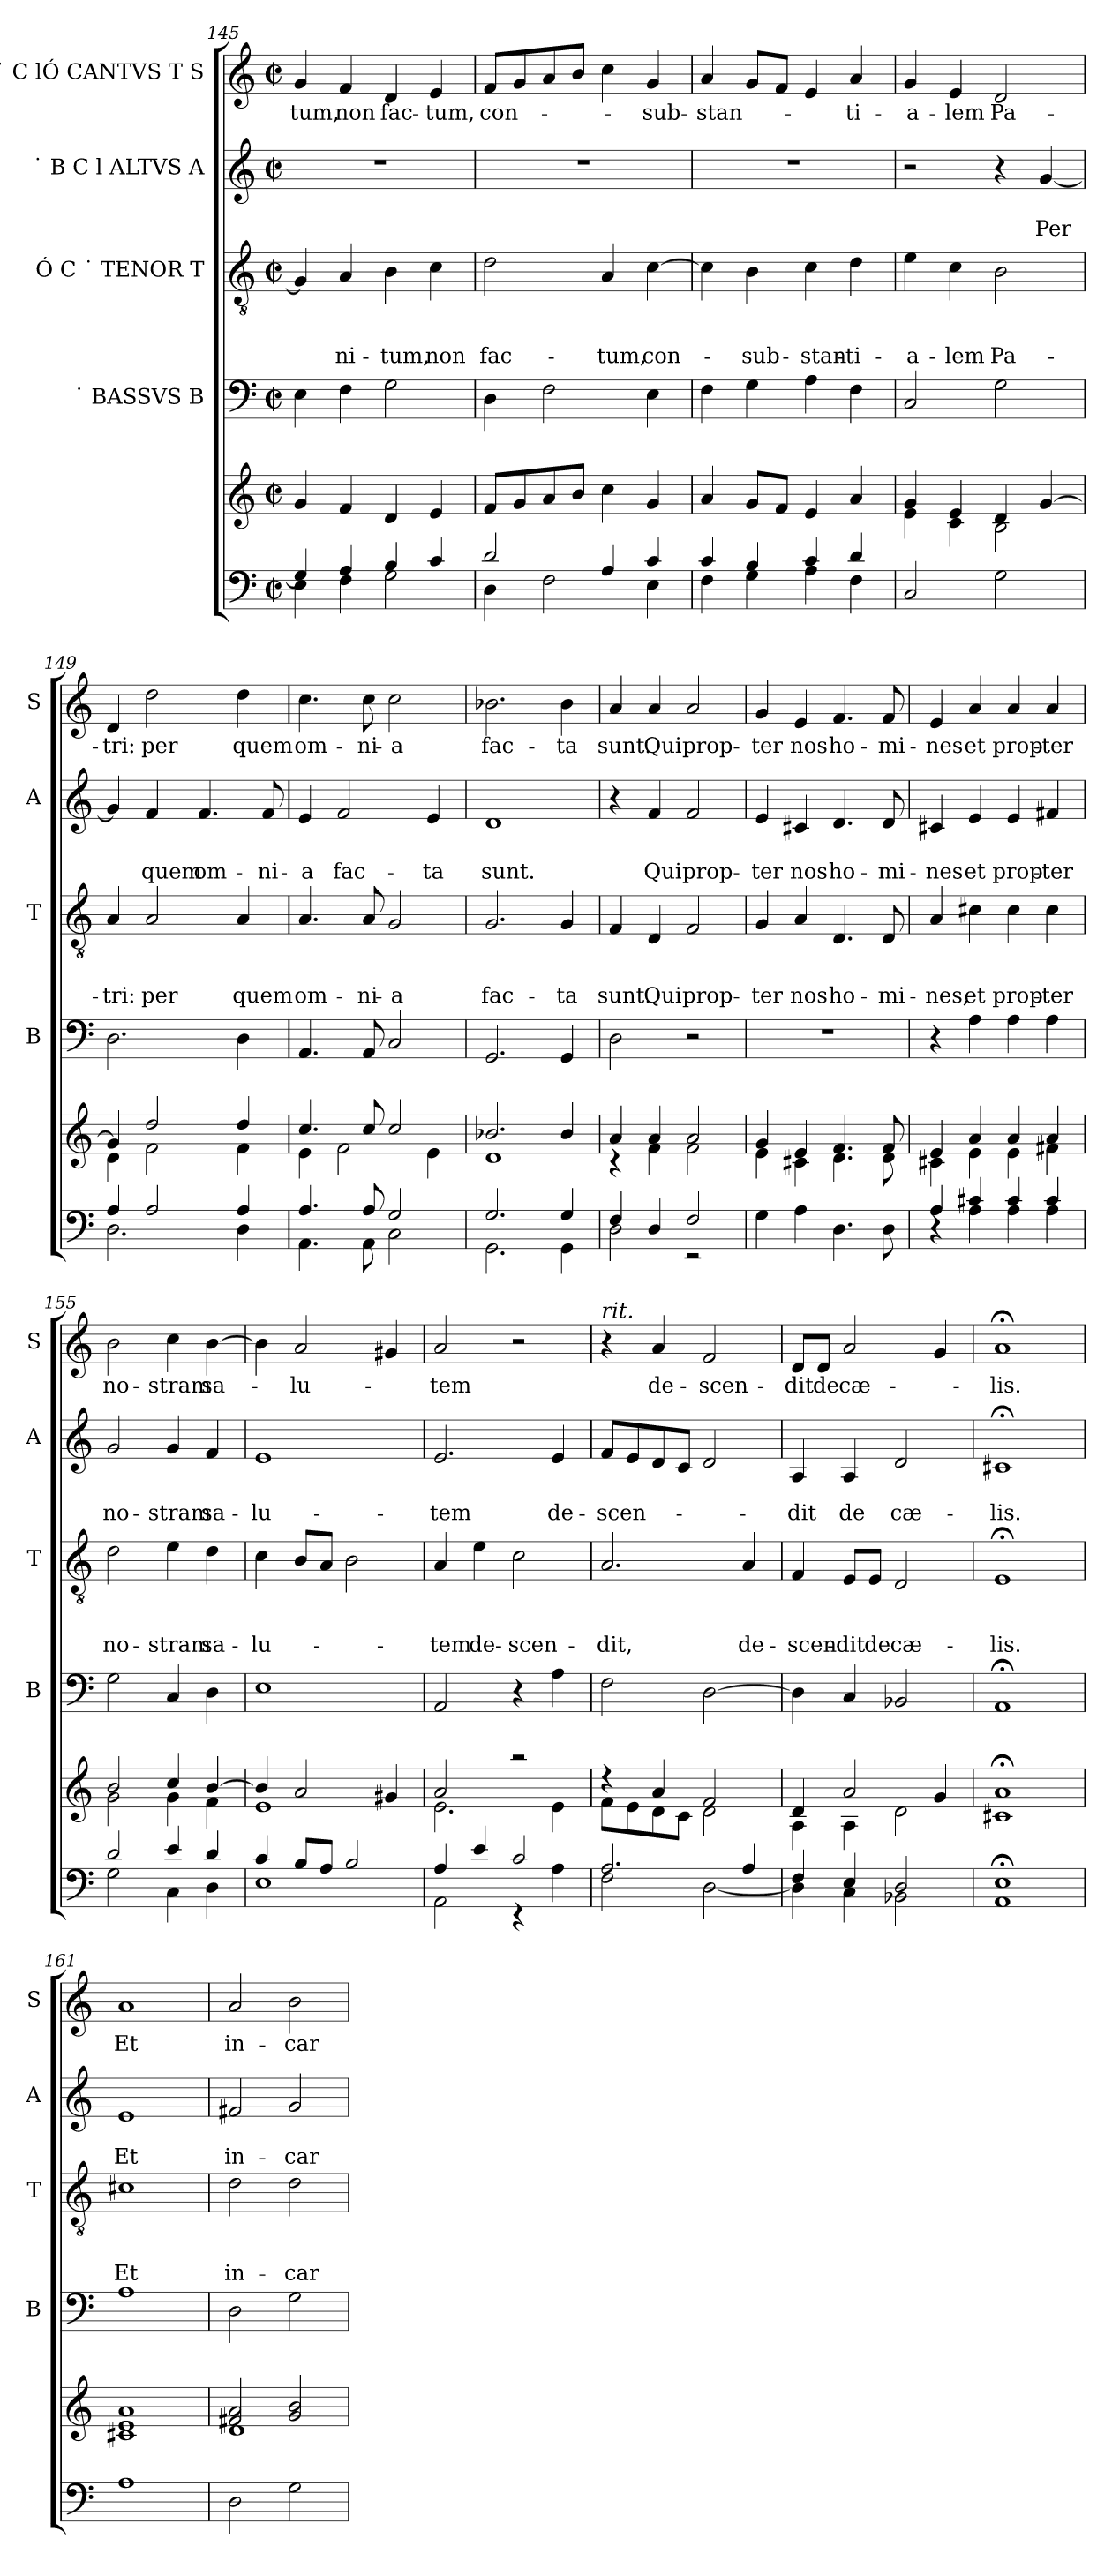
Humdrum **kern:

**kern	**kern	**kern	**kern	**text	**text	**text	**kern	**text	**text	**kern	**text
*part6	*part5	*part4	*part3	*part3	*part3	*part3	*part2	*part2	*part2	*part1	*part1
*staff6	*staff5	*staff4	*staff3	*staff3	*staff3	*staff3	*staff2	*staff2	*staff2	*staff1	*staff1
*	*	*I"˙ BASSVS B	*I"Ó C ˙ TENOR T	*	*	*	*I"˙ B C l ALTVS A	*	*	*I"˙ C lÓ CANTVS T S	*
*	*	*I'B	*I'T	*	*	*	*I'A	*	*	*I'S	*
*clefF4	*clefG2	*clefF4	*clefGv2	*	*	*	*clefG2	*	*	*clefG2	*
*k[]	*k[]	*k[]	*k[]	*	*	*	*k[]	*	*	*k[]	*
*C:	*C:	*C:	*C:	*	*	*	*C:	*	*	*C:	*
*M2/2	*M2/2	*M2/2	*M2/2	*	*	*	*M2/2	*	*	*M2/2	*
*met(c|)	*met(c|)	*met(c|)	*met(c|)	*	*	*	*met(c|)	*	*	*met(c|)	*
=145	=145	=145	=145	=145	=145	=145	=145	=145	=145	=145	=145
*^	*	*	*	*	*	*	*	*	*	*	*
!	!	!	!	!	!	!	!	!	!	!	!	!LO:LY:b
4G/]	4E\	4g/	4E\	4G/]	.	.	.	1r	.	.	4g/	-tum,
!	!	!	!	!	!	!	!LO:LY:b	!	!	!	!	!LO:LY:b
4A/	4F\	4f/	4F\	4A/	.	.	-ni-	.	.	.	4f/	non
!	!	!	!	!	!	!	!LO:LY:b	!	!	!	!	!LO:LY:b
4B/	2G\	4d/	2G\	4B\	.	.	-tum,	.	.	.	4d/	fac-
!	!	!	!	!	!	!	!LO:LY:b	!	!	!	!	!LO:LY:b
4c/	.	4e/	.	4c\	.	.	non	.	.	.	4e/	-tum,
=146	=146	=146	=146	=146	=146	=146	=146	=146	=146	=146	=146	=146
!	!	!	!	!	!	!	!LO:LY:b	!	!	!	!	!LO:LY:b
2d/	4D\	8f/L	4D\	2d\	.	.	fac-	1r	.	.	8f/L	con-
.	.	8g/	.	.	.	.	.	.	.	.	8g/	.
.	2F\	8a/	2F\	.	.	.	.	.	.	.	8a/	.
.	.	8b/J	.	.	.	.	.	.	.	.	8b/J	.
!	!	!	!	!	!	!	!LO:LY:b	!	!	!	!	!
4A/	.	4cc\	.	4A/	.	.	-tum,	.	.	.	4cc\	.
!	!	!	!	!	!	!	!LO:LY:b	!	!	!	!	!LO:LY:b
4c/	4E\	4g/	4E\	[<4c\	.	.	con-	.	.	.	4g/	-sub-
!!LO:LB:g=z
=147	=147	=147	=147	=147	=147	=147	=147	=147	=147	=147	=147	=147
!	!	!	!	!	!	!	!	!	!	!	!	!LO:LY:b
4c/	4F\	4a/	4F\	4c\]	.	.	.	1r	.	.	4a/	-stan-
!	!	!	!	!	!	!	!LO:LY:b	!	!	!	!	!
4B/	4G\	8g/L	4G\	4B\	.	.	-sub-	.	.	.	8g/L	.
.	.	8f/J	.	.	.	.	.	.	.	.	8f/J	.
!	!	!	!	!	!	!	!LO:LY:b	!	!	!	!	!
4c/	4A\	4e/	4A\	4c\	.	.	-stan-	.	.	.	4e/	.
!	!	!	!	!	!	!	!LO:LY:b	!	!	!	!	!LO:LY:b
4d/	4F\	4a/	4F\	4d\	.	.	-ti-	.	.	.	4a/	-ti-
=148	=148	=148	=148	=148	=148	=148	=148	=148	=148	=148	=148	=148
*	*	*^	*	*	*	*	*	*	*	*	*	*
!	!	!	!	!	!	!	!	!LO:LY:b	!	!	!	!	!LO:LY:b
*v	*v	*	*	*	*	*	*	*	*	*	*	*	*
2C/	4g/	4e\	2C/	4e\	.	.	-a-	2r	.	.	4g/	-a-
!	!	!	!	!	!	!	!LO:LY:b	!	!	!	!	!LO:LY:b
.	4e/	4c\	.	4c\	.	.	-lem	.	.	.	4e/	-lem
!	!	!	!	!	!	!	!LO:LY:b	!	!	!	!	!LO:LY:b
2G\	4d/	2B\	2G\	2B\	.	.	Pa-	4r	.	.	2d/	Pa-
!	!	!	!	!	!	!	!	!	!	!LO:LY:b	!	!
.	[>4g/	.	.	.	.	.	.	[<4g/	.	Per	.	.
=149	=149	=149	=149	=149	=149	=149	=149	=149	=149	=149	=149	=149
*^	*	*	*	*	*	*	*	*	*	*	*	*
!	!	!	!	!	!	!	!	!LO:LY:b	!	!	!	!	!LO:LY:b
4A/	2.D\	4g/]	4d\	2.D\	4A/	.	.	-tri:	4g/]	.	.	4d/	-tri:
!	!	!	!	!	!	!	!	!LO:LY:b	!	!	!LO:LY:b	!	!LO:LY:b
2A/	.	2dd/	2f\	.	2A/	.	.	per	4f/	.	quem	2dd\	per
!	!	!	!	!	!	!	!	!	!	!	!LO:LY:b	!	!
.	.	.	.	.	.	.	.	.	4.f/	.	om-	.	.
!	!	!	!	!	!	!	!	!LO:LY:b	!	!	!	!	!LO:LY:b
4A/	4D\	4dd/	4f\	4D\	4A/	.	.	quem	.	.	.	4dd\	quem
!	!	!	!	!	!	!	!	!	!	!	!LO:LY:b	!	!
.	.	.	.	.	.	.	.	.	8f/	.	-ni-	.	.
=150	=150	=150	=150	=150	=150	=150	=150	=150	=150	=150	=150	=150	=150
!	!	!	!	!	!	!	!	!LO:LY:b	!	!	!LO:LY:b	!	!LO:LY:b
4.A/	4.AA\	4.cc/	4e\	4.AA/	4.A/	.	.	om-	4e/	.	-a	4.cc\	om-
!	!	!	!	!	!	!	!	!	!	!	!LO:LY:b	!	!
.	.	.	2f\	.	.	.	.	.	2f/	.	fac-	.	.
!	!	!	!	!	!	!	!	!LO:LY:b	!	!	!	!	!LO:LY:b
8A/	8AA\	8cc/	.	8AA/	8A/	.	.	-ni-	.	.	.	8cc\	-ni-
!	!	!	!	!	!	!	!	!LO:LY:b	!	!	!	!	!LO:LY:b
2G/	2C\	2cc/	.	2C/	2G/	.	.	-a	.	.	.	2cc\	-a
!	!	!	!	!	!	!	!	!	!	!	!LO:LY:b	!	!
.	.	.	4e\	.	.	.	.	.	4e/	.	-ta	.	.
=151	=151	=151	=151	=151	=151	=151	=151	=151	=151	=151	=151	=151	=151
!	!	!	!	!	!	!	!	!LO:LY:b	!	!	!LO:LY:b	!	!LO:LY:b
2.G/	2.GG\	2.b-X/	1d	2.GG/	2.G/	.	.	fac-	1d	.	sunt.	2.b-X\	fac-
!	!	!	!	!	!	!	!	!LO:LY:b	!	!	!	!	!LO:LY:b
4G/	4GG\	4b-/	.	4GG/	4G/	.	.	-ta	.	.	.	4b-\	-ta
!!LO:PB:g=z
=152	=152	=152	=152	=152	=152	=152	=152	=152	=152	=152	=152	=152	=152
!	!	!	!	!	!	!	!	!LO:LY:b	!	!	!	!	!LO:LY:b
4F/	2D\	4a/	4rB	2D\	4F/	.	.	sunt.	4r	.	.	4a/	sunt.
!	!	!	!	!	!	!	!	!LO:LY:b	!	!	!LO:LY:b	!	!LO:LY:b
4D/	.	4a/	4f\	.	4D/	.	.	Qui	4f/	.	Qui	4a/	Qui
!	!	!	!	!	!	!	!	!LO:LY:b	!	!	!LO:LY:b	!	!LO:LY:b
2F/	2rEE	2a/	2f\	2r	2F/	.	.	prop-	2f/	.	prop-	2a/	prop-
=153	=153	=153	=153	=153	=153	=153	=153	=153	=153	=153	=153	=153	=153
!	!	!	!	!	!	!	!	!LO:LY:b	!	!	!LO:LY:b	!	!LO:LY:b
*v	*v	*	*	*	*	*	*	*	*	*	*	*	*
4G\	4g/	4e\	1r	4G/	.	.	-ter	4e/	.	-ter	4g/	-ter
!	!	!	!	!	!	!	!LO:LY:b	!	!	!LO:LY:b	!	!LO:LY:b
4A\	4e/	4c#X\	.	4A/	.	.	nos	4c#X/	.	nos	4e/	nos
!	!	!	!	!	!	!	!LO:LY:b	!	!	!LO:LY:b	!	!LO:LY:b
4.D\	4.f/	4.d\	.	4.D/	.	.	ho-	4.d/	.	ho-	4.f/	ho-
!	!	!	!	!	!	!	!LO:LY:b	!	!	!LO:LY:b	!	!LO:LY:b
8D\	8f/	8d\	.	8D/	.	.	-mi-	8d/	.	-mi-	8f/	-mi-
=154	=154	=154	=154	=154	=154	=154	=154	=154	=154	=154	=154	=154
*^	*	*	*	*	*	*	*	*	*	*	*	*
!	!	!	!	!	!	!	!	!LO:LY:b	!	!	!LO:LY:b	!	!LO:LY:b
4A/	4rC	4e/	4c#X\	4r	4A/	.	.	-nes,	4c#X/	.	-nes	4e/	-nes
!	!	!	!	!	!	!	!	!LO:LY:b	!	!	!LO:LY:b	!	!LO:LY:b
4c#X/	4A\	4a/	4e\	4A\	4c#X\	.	.	et	4e/	.	et	4a/	et
!	!	!	!	!	!	!	!	!LO:LY:b	!	!	!LO:LY:b	!	!LO:LY:b
4c#/	4A\	4a/	4e\	4A\	4c#\	.	.	prop-	4e/	.	prop-	4a/	prop-
!	!	!	!	!	!	!	!	!LO:LY:b	!	!	!LO:LY:b	!	!LO:LY:b
4c#/	4A\	4a/	4f#X\	4A\	4c#\	.	.	-ter	4f#X/	.	-ter	4a/	-ter
=155	=155	=155	=155	=155	=155	=155	=155	=155	=155	=155	=155	=155	=155
!	!	!	!	!	!	!	!	!LO:LY:b	!	!	!LO:LY:b	!	!LO:LY:b
2d/	2G\	2b/	2g\	2G\	2d\	.	.	no-	2g/	.	no-	2b\	no-
!	!	!	!	!	!	!	!	!LO:LY:b	!	!	!LO:LY:b	!	!LO:LY:b
4e/	4C\	4cc/	4g\	4C/	4e\	.	.	-stram	4g/	.	-stram	4cc\	-stram
!	!	!	!	!	!	!	!	!LO:LY:b	!	!	!LO:LY:b	!	!LO:LY:b
4d/	4D\	[>4b/	4f\	4D\	4d\	.	.	sa-	4f/	.	sa-	[>4b\	sa-
=156	=156	=156	=156	=156	=156	=156	=156	=156	=156	=156	=156	=156	=156
!	!	!	!	!	!	!	!	!LO:LY:b	!	!	!LO:LY:b	!	!
4c/	1E	4b/]	1e	1E	4c\	.	.	-lu-	1e	.	-lu-	4b\]	.
!	!	!	!	!	!	!	!	!	!	!	!	!	!LO:LY:b
8B/L	.	2a/	.	.	8B/L	.	.	.	.	.	.	2a/	-lu-
8A/J	.	.	.	.	8A/J	.	.	.	.	.	.	.	.
2B/	.	.	.	.	2B\	.	.	.	.	.	.	.	.
.	.	4g#X/	.	.	.	.	.	.	.	.	.	4g#X/	.
!!LO:LB:g=z
=157	=157	=157	=157	=157	=157	=157	=157	=157	=157	=157	=157	=157	=157
!	!	!	!	!	!	!	!	!LO:LY:b	!	!	!LO:LY:b	!	!LO:LY:b
4A/	2AA\	2a/	2.e\	2AA/	4A/	.	.	-tem	2.e/	.	-tem	2a/	-tem
!	!	!	!	!	!	!	!	!LO:LY:b	!	!	!	!	!
4e/	.	.	.	.	4e\	.	.	de-	.	.	.	.	.
!	!	!	!	!	!	!	!	!LO:LY:b	!	!	!	!	!
2c/	4rEE	2raa	.	4r	2c\	.	.	-scen-	.	.	.	2r	.
!	!	!	!	!	!	!	!	!	!	!	!LO:LY:b	!	!
.	4A\	.	4e\	4A\	.	.	.	.	4e/	.	de-	.	.
=158	=158	=158	=158	=158	=158	=158	=158	=158	=158	=158	=158	=158	=158
!	!	!	!	!	!	!	!	!	!	!	!	!LO:TX:a:i:t=rit.	!
!	!	!	!	!	!	!	!	!LO:LY:b	!	!	!LO:LY:b	!	!
2.A/	2F\	4rdd	8f\L	2F\	2.A/	.	.	-dit,	8f/L	.	-scen-	4r	.
.	.	.	8e\	.	.	.	.	.	8e/	.	.	.	.
!	!	!	!	!	!	!	!	!	!	!	!	!	!LO:LY:b
.	.	4a/	8d\	.	.	.	.	.	8d/	.	.	4a/	de-
.	.	.	8c\J	.	.	.	.	.	8c/J	.	.	.	.
!	!	!	!	!	!	!	!	!	!	!	!	!	!LO:LY:b
.	[<2D\	2f/	2d\	[>2D\	.	.	.	.	2d/	.	.	2f/	-scen-
!	!	!	!	!	!	!	!	!LO:LY:b	!	!	!	!	!
4A/	.	.	.	.	4A/	.	.	de-	.	.	.	.	.
=159	=159	=159	=159	=159	=159	=159	=159	=159	=159	=159	=159	=159	=159
!	!	!	!	!	!	!	!	!LO:LY:b	!	!	!LO:LY:b	!	!LO:LY:b
4F/	4D\]	4d/	4A\	4D\]	4F/	.	.	-scen-	4A/	.	-dit	8d/L	-dit
!	!	!	!	!	!	!	!	!	!	!	!	!	!LO:LY:b
.	.	.	.	.	.	.	.	.	.	.	.	8d/J	de
!	!	!	!	!	!	!	!	!LO:LY:b	!	!	!LO:LY:b	!	!LO:LY:b
4E/	4C\	2a/	4A\	4C/	8E/L	.	.	-dit	4A/	.	de	2a/	cæ-
!	!	!	!	!	!	!	!	!LO:LY:b	!	!	!	!	!
.	.	.	.	.	8E/J	.	.	de	.	.	.	.	.
!	!	!	!	!	!	!	!	!LO:LY:b	!	!	!LO:LY:b	!	!
2D/	2BB-X\	.	2d\	2BB-X/	2D/	.	.	cæ-	2d/	.	cæ-	.	.
.	.	4g/	.	.	.	.	.	.	.	.	.	4g/	.
*v	*v	*	*	*	*	*	*	*	*	*	*	*	*
*	*v	*v	*	*	*	*	*	*	*	*	*	*
=160	=160	=160	=160	=160	=160	=160	=160	=160	=160	=160	=160
!	!	!	!	!	!	!LO:LY:b	!	!	!LO:LY:b	!	!LO:LY:b
1AA; 1E;	1c#X; 1a;	1AA;	1E;	.	.	-lis.	1c#X;	.	-lis.	1a;	-lis.
!!LO:PB:g=z
=161	=161	=161	=161	=161	=161	=161	=161	=161	=161	=161	=161
!	!	!	!	!	!	!LO:LY:b	!	!	!LO:LY:b	!	!LO:LY:b
1A	1c#X 1e 1a	1A	1c#X	.	.	Et	1e	.	Et	1a	Et
=162	=162	=162	=162	=162	=162	=162	=162	=162	=162	=162	=162
*	*^	*	*	*	*	*	*	*	*	*	*
!	!	!	!	!	!	!	!LO:LY:b	!	!	!LO:LY:b	!	!LO:LY:b
2D\	2f#X/ 2a/	1d	2D\	2d\	.	.	in-	2f#X/	.	in-	2a/	in-
!	!	!	!	!	!	!	!LO:LY:b	!	!	!LO:LY:b	!	!LO:LY:b
2G\	2g/ 2b/	.	2G\	2d\	.	.	-car-	2g/	.	-car-	2b\	-car-
*	*v	*v	*	*	*	*	*	*	*	*	*	*
=	=	=	=	=	=	=	=	=	=	=	=
*-	*-	*-	*-	*-	*-	*-	*-	*-	*-	*-	*-
